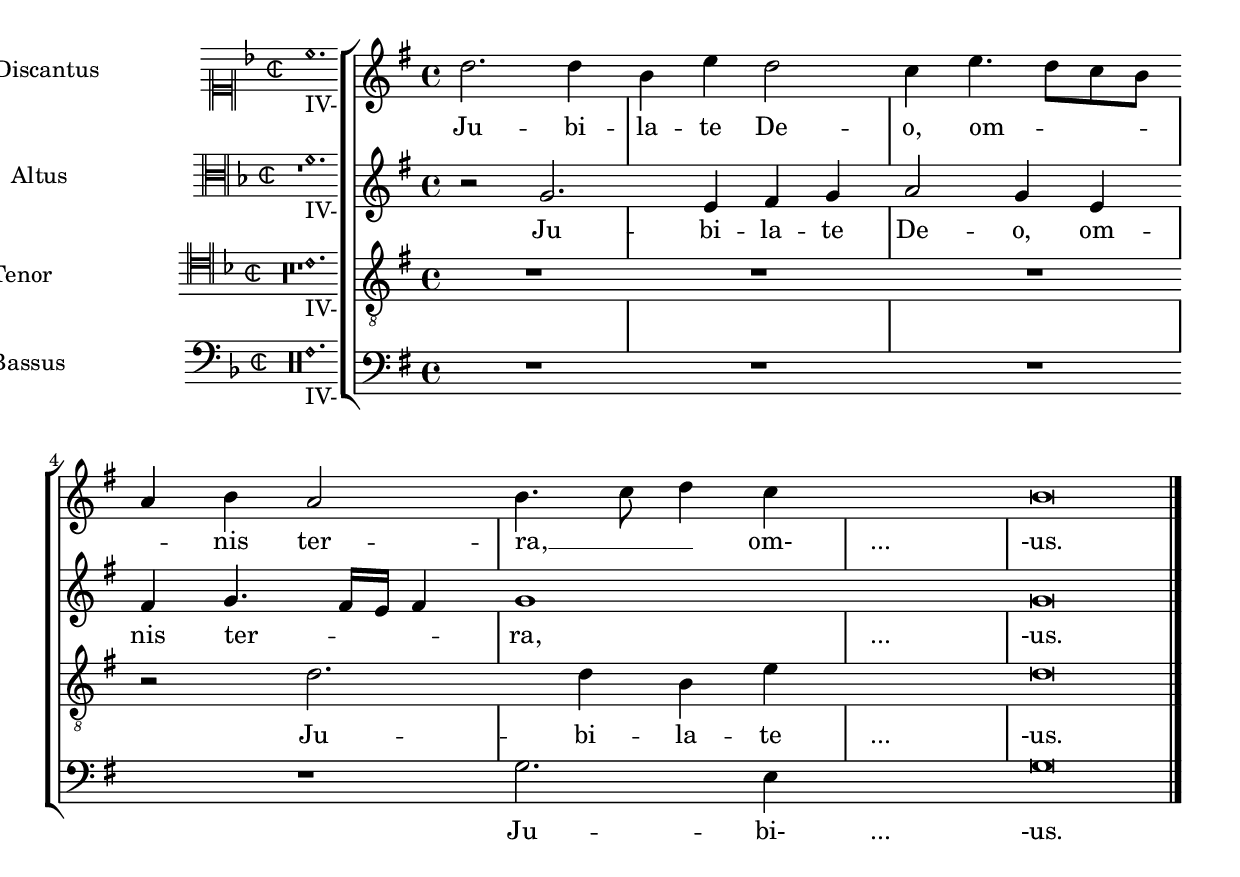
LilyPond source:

%% DO NOT EDIT this file manually; it is automatically
%% generated from LSR http://lsr.dsi.unimi.it
%% Make any changes in LSR itself, or in Documentation/snippets/new/ ,
%% and then run scripts/auxiliar/makelsr.py
%%
%% This file is in the public domain.
\version "2.14.0"

\header {
  lsrtags = "ancient-notation, tweaks-and-overrides"

%% Translation of GIT committish: 8b93de6ce951b7b14bc7818f31019524295b990f
  texidoces = "
A modo de alternativa para obtener auténticos «incipit»
independientes de la partitura principal, se incluyen como
elemento de marcado en el campo que se usa normalmente para el
nombre del instrumento. Por el momento, la letra sólo se puede
añadir como marcado directo. Por desgracia, su espaciado no es
análogo al de la letra principal.

"
  doctitlees = "Transcripción de música antigua con incipit"

  texidoc = "
As a workaround to get real incipits which are independent from the
main score these are included as a markup into the field normally used
for the instrument name. As for now lyrics can only be added as a
direct markup. It doesn't unfortunately conform with the spacing of the
main lyrics.

"
  doctitle = "Transcription of Ancient music with incipit"
} % begin verbatim

global = {
  \set Score.skipBars = ##t
  \key g \major
  \time 4/4
  %make the staff lines invisible on staves
  \override Staff.BarLine #'transparent = ##t
  \skip 1*8 % the actual music
  % let finis bar go through all staves
  \override Staff.BarLine #'transparent = ##f
  % finis bar
  \bar "|."
}

discantusNotes = {
  \transpose c' c'' {
    \clef treble
    d'2. d'4 |
    b e' d'2 |
    c'4 e'4.( d'8 c' b |
    a4) b a2 |
    b4.( c'8 d'4) c'4 |
    \once \override NoteHead #'transparent = ##t c'1 |
    b\breve |
  }
}

discantusLyrics = \lyricmode {
  Ju -- bi -- |
  la -- te De -- |
  o, om --
  nis ter -- |
  ra, __ om- |
  "..." |
  -us. |
}

altusNotes = {
  \transpose c' c'' {
    \clef treble
    r2 g2. e4 fis g | % two bars
    a2 g4 e |
    fis g4.( fis16 e fis4) |
    g1 |
    \once \override NoteHead #'transparent = ##t g1 |
    g\breve |
  }
}

altusLyrics = \lyricmode {
  Ju -- bi -- la -- te | % two bars
  De -- o, om -- |
  nis ter -- ra, |
  "..." |
  -us. |
}

tenorNotes = {
  \transpose c' c' {
    \clef "treble_8"
    R1 |
    R1 |
    R1 |
    r2 d'2. d'4 b e' | % two bars
    \once \override NoteHead #'transparent = ##t e'1 |
    d'\breve |
  }
}

tenorLyrics = \lyricmode {
  Ju -- bi -- la -- te | % two bars
  "..." |
  -us.
}

bassusNotes = {
  \transpose c' c' {
    \clef bass
    R1 |
    R1 |
    R1 |
    R1 |
    g2. e4 |
    \once \override NoteHead #'transparent = ##t e1 |
    g\breve |
  }
}

bassusLyrics = \lyricmode {
  Ju -- bi- |
  "..." |
  -us.
}

incipitDiscantus = \markup {
  \score {
    {
      \set Staff.instrumentName = #"Discantus "
      \override NoteHead #'style = #'neomensural
      \override Rest #'style = #'neomensural
      \override Staff.TimeSignature #'style = #'neomensural
      \cadenzaOn
      \clef "neomensural-c1"
      \key f \major
      \time 2/2
      c''1._"IV-" s2  %two bars
      \skip 1*8 % eight bars
    }
    \layout {
      \context {
        \Voice
        \remove "Ligature_bracket_engraver"
        \consists "Mensural_ligature_engraver"
      }
      line-width = 4.5\cm
    }
  }
}

incipitAltus = \markup {
  \score {
    {
      \set Staff.instrumentName = #"Altus "
      \override NoteHead #'style = #'neomensural
      \override Rest #'style = #'neomensural
      \override Staff.TimeSignature #'style = #'neomensural
      \cadenzaOn
      \clef "neomensural-c3"
      \key f \major
      \time 2/2
      r1        % one bar
      f'1._"IV-" s2   % two bars
      \skip 1*7 % seven bars
    }
    \layout {
      \context {
        \Voice
        \remove "Ligature_bracket_engraver"
        \consists "Mensural_ligature_engraver"
      }
      line-width = 4.5\cm
    }
  }
}

incipitTenor = \markup {
  \score {
    {
      \set Staff.instrumentName = #"Tenor  "
      \override NoteHead #'style = #'neomensural
      \override Rest #'style = #'neomensural
      \override Staff.TimeSignature #'style = #'neomensural
      \cadenzaOn
      \clef "neomensural-c4"
      \key f \major
      \time 2/2
      r\longa   % four bars
      r\breve   % two bars
      r1        % one bar
      c'1._"IV-" s2   % two bars
      \skip 1   % one bar
    }
    \layout {
      \context {
        \Voice
        \remove "Ligature_bracket_engraver"
        \consists "Mensural_ligature_engraver"
      }
      line-width = 4.5\cm
    }
  }
}

incipitBassus = \markup {
  \score {
    {
      \set Staff.instrumentName = #"Bassus  "
      \override NoteHead #'style = #'neomensural
      \override Rest #'style = #'neomensural
      \override Staff.TimeSignature #'style = #'neomensural
      \cadenzaOn
      \clef "bass"
      \key f \major
      \time 2/2
      % incipit
      r\maxima  % eight bars
      f1._"IV-" s2    % two bars
    }
    \layout {
      \context {
        \Voice
        \remove "Ligature_bracket_engraver"
        \consists "Mensural_ligature_engraver"
      }
      line-width = 4.5\cm
    }
  }
}

%StaffGroup is used instead of ChoirStaff to get bar lines between systems
\score {
  <<
    \new StaffGroup = choirStaff <<
      \new Voice = "discantusNotes" <<
        \global
        \set Staff.instrumentName = \incipitDiscantus
        \discantusNotes
      >>
      \new Lyrics = "discantusLyrics" \lyricsto discantusNotes { \discantusLyrics }

      \new Voice = "altusNotes" <<
        \global
        \set Staff.instrumentName = \incipitAltus
        \altusNotes
      >>
      \new Lyrics = "altusLyrics" \lyricsto altusNotes { \altusLyrics }

      \new Voice = "tenorNotes" <<
        \global
        \set Staff.instrumentName = \incipitTenor
        \tenorNotes
      >>
      \new Lyrics = "tenorLyrics" \lyricsto tenorNotes { \tenorLyrics }

      \new Voice = "bassusNotes" <<
        \global
        \set Staff.instrumentName = \incipitBassus
        \bassusNotes
      >>
    >>
    \new Lyrics = "bassusLyrics" \lyricsto bassusNotes { \bassusLyrics }
    %Keep the bass lyrics outside of the staff group to avoid bar lines
    %between the lyrics.
  >>

  \layout {
    \context {
      \Score
      % no bars in staves
      \override BarLine #'transparent = ##t
    }
    % the next three instructions keep the lyrics between the bar lines
    \context {
      \Lyrics
      \consists "Bar_engraver"
      \override BarLine #'transparent = ##t
    }
    \context {
      \StaffGroup
      \consists "Separating_line_group_engraver"
    }
    \context {
      \Voice
      % no slurs
      \override Slur #'transparent = ##t
      % Comment in the below "\remove" command to allow line
      % breaking also at those barlines where a note overlaps
      % into the next bar.  The command is commented out in this
      % short example score, but especially for large scores, you
      % will typically yield better line breaking and thus improve
      % overall spacing if you comment in the following command.
      %\remove "Forbid_line_break_engraver"
    }
    indent = 5\cm
  }
}

